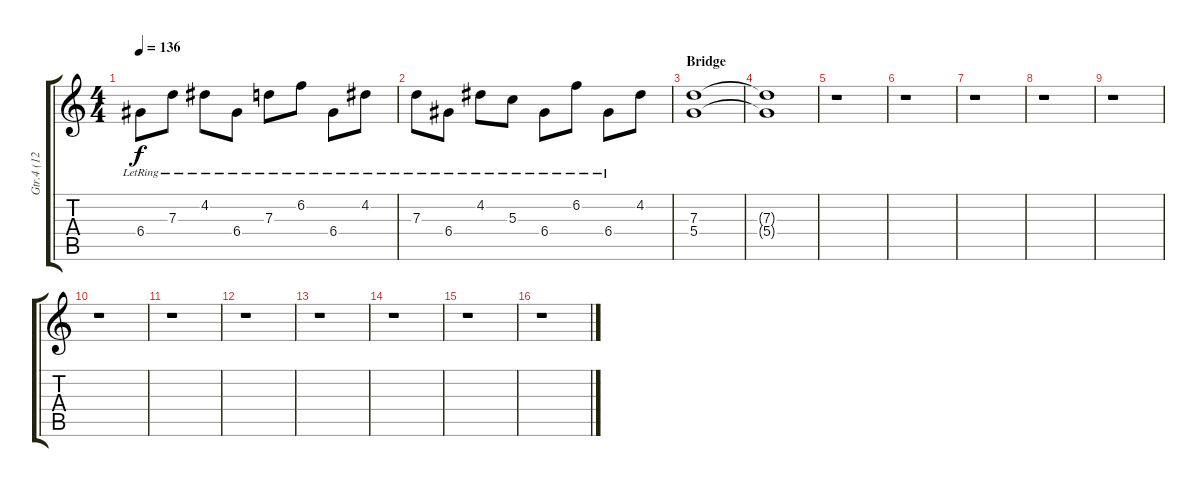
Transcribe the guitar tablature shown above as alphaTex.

\track ("Gtr.4 (12 str. elec.)" "Gtr.4 (12 ") {instrument electricguitarjazz}
\staff {score tabs}
\tuning (E4 B3 G3 D3 A2 E2) {hide}
\ts (4 4)
\tempo 136
\clef g2
\ks c
6.4{lr}.8{dy f} 7.3{lr}.8 4.2{lr}.8 6.4{lr}.8 7.3{lr}.8 6.2{lr}.8 6.4{lr}.8 4.2{lr}.8 |
7.3{lr}.8 6.4{lr}.8 4.2{lr}.8 5.3{lr}.8 6.4{lr}.8 6.2{lr}.8 6.4{lr}.8 4.2.8 |
\section ("" "Bridge")
(7.3 5.4).1 |
(7.3{t} 5.4{t}).1 |
r.1 |
r.1 |
r.1 |
r.1 |
r.1 |
r.1 |
r.1 |
r.1 |
r.1 |
r.1 |
r.1 |
r.1
